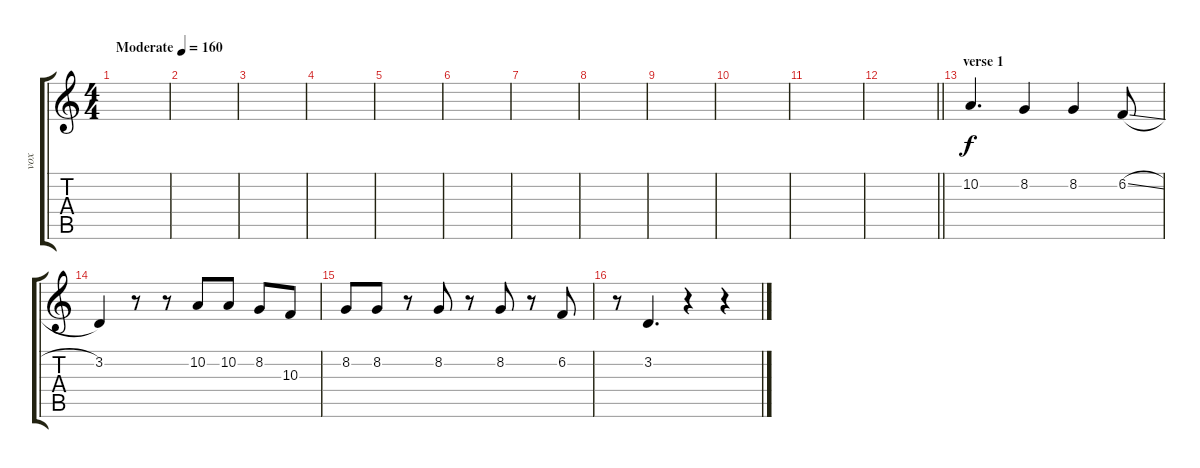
\track ("vox" "vox") {instrument altosax}
\staff {score tabs}
\tuning (E4 B3 G3 D3 A2 E2) {hide}
\ts (4 4)
\tempo (160 "Moderate")
\clef g2
\ks c
|
|
|
|
|
|
|
|
|
|
|
\barLineRight lightlight
|
\section ("" "verse 1")
10.2.4{d} 8.2.4 8.2.4 6.2{sl}.8 |
3.2.4 r.8 r.8 10.2.8 10.2.8 8.2.8 10.3.8 |
8.2.8 8.2.8 r.8 8.2.8 r.8 8.2.8 r.8 6.2.8 |
r.8 3.2.4{d} r.4 r.4
